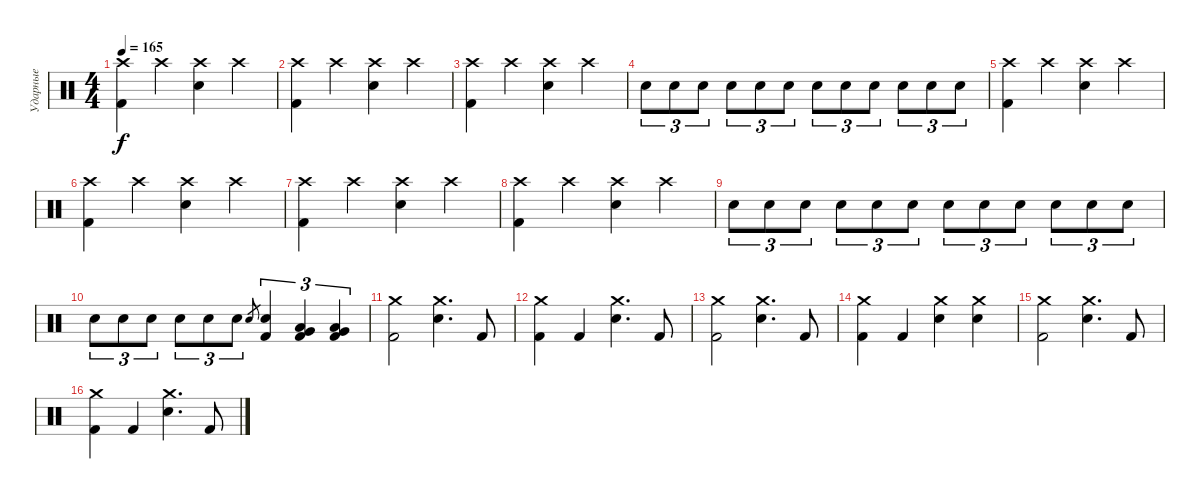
\track ("Ударные" "Ударные") {instrument percussion}
\staff {score}
\articulation defaults
\ts (4 4)
\tempo 165
\clef neutral
\ks c
("Crash high (hit)" "Kick (hit) 2").4{dy f} "Crash high (hit)".4 ("Crash high (hit)" "Electric Snare (hit)").4 "Crash high (hit)".4 |
("Crash high (hit)" "Kick (hit) 2").4 "Crash high (hit)".4 ("Crash high (hit)" "Electric Snare (hit)").4 "Crash high (hit)".4 |
("Crash high (hit)" "Kick (hit) 2").4 "Crash high (hit)".4 ("Crash high (hit)" "Electric Snare (hit)").4 "Crash high (hit)".4 |
"Electric Snare (hit)".8{tu (3 2)} "Electric Snare (hit)".8{tu (3 2)} "Electric Snare (hit)".8{tu (3 2)} "Electric Snare (hit)".8{tu (3 2)} "Electric Snare (hit)".8{tu (3 2)} "Electric Snare (hit)".8{tu (3 2)} "Electric Snare (hit)".8{tu (3 2)} "Electric Snare (hit)".8{tu (3 2)} "Electric Snare (hit)".8{tu (3 2)} "Electric Snare (hit)".8{tu (3 2)} "Electric Snare (hit)".8{tu (3 2)} "Electric Snare (hit)".8{tu (3 2)} |
("Crash high (hit)" "Kick (hit) 2").4 "Crash high (hit)".4 ("Crash high (hit)" "Electric Snare (hit)").4 "Crash high (hit)".4 |
("Crash high (hit)" "Kick (hit) 2").4 "Crash high (hit)".4 ("Crash high (hit)" "Electric Snare (hit)").4 "Crash high (hit)".4 |
("Crash high (hit)" "Kick (hit) 2").4 "Crash high (hit)".4 ("Crash high (hit)" "Electric Snare (hit)").4 "Crash high (hit)".4 |
("Crash high (hit)" "Kick (hit) 2").4 "Crash high (hit)".4 ("Crash high (hit)" "Electric Snare (hit)").4 "Crash high (hit)".4 |
"Electric Snare (hit)".8{tu (3 2)} "Electric Snare (hit)".8{tu (3 2)} "Electric Snare (hit)".8{tu (3 2)} "Electric Snare (hit)".8{tu (3 2)} "Electric Snare (hit)".8{tu (3 2)} "Electric Snare (hit)".8{tu (3 2)} "Electric Snare (hit)".8{tu (3 2)} "Electric Snare (hit)".8{tu (3 2)} "Electric Snare (hit)".8{tu (3 2)} "Electric Snare (hit)".8{tu (3 2)} "Electric Snare (hit)".8{tu (3 2)} "Electric Snare (hit)".8{tu (3 2)} |
"Electric Snare (hit)".8{tu (3 2)} "Electric Snare (hit)".8{tu (3 2)} "Electric Snare (hit)".8{tu (3 2)} "Electric Snare (hit)".8{tu (3 2)} "Electric Snare (hit)".8{tu (3 2)} "Electric Snare (hit)".8{tu (3 2)} "Electric Snare (hit)".8{gr} ("Electric Snare (hit)" "Kick (hit) 2").4{tu (3 2)} ("Very Low Tom (hit)" "Low Floor Tom (hit)" "Kick (hit) 2").4{tu (3 2)} ("Very Low Tom (hit)" "Low Floor Tom (hit)" "Kick (hit) 2").4{tu (3 2)} |
("Crash medium (hit)" "Kick (hit) 2").2 ("Crash medium (hit)" "Electric Snare (hit)").4{d} "Kick (hit) 2".8 |
("Crash medium (hit)" "Kick (hit) 2").4 "Kick (hit) 2".4 ("Crash medium (hit)" "Electric Snare (hit)").4{d} "Kick (hit) 2".8 |
("Crash medium (hit)" "Kick (hit) 2").2 ("Crash medium (hit)" "Electric Snare (hit)").4{d} "Kick (hit) 2".8 |
("Crash medium (hit)" "Kick (hit) 2").4 "Kick (hit) 2".4 ("Crash medium (hit)" "Electric Snare (hit)").4 ("Crash medium (hit)" "Electric Snare (hit)").4 |
("Crash medium (hit)" "Kick (hit) 2").2 ("Crash medium (hit)" "Electric Snare (hit)").4{d} "Kick (hit) 2".8 |
("Crash medium (hit)" "Kick (hit) 2").4 "Kick (hit) 2".4 ("Crash medium (hit)" "Electric Snare (hit)").4{d} "Kick (hit) 2".8
